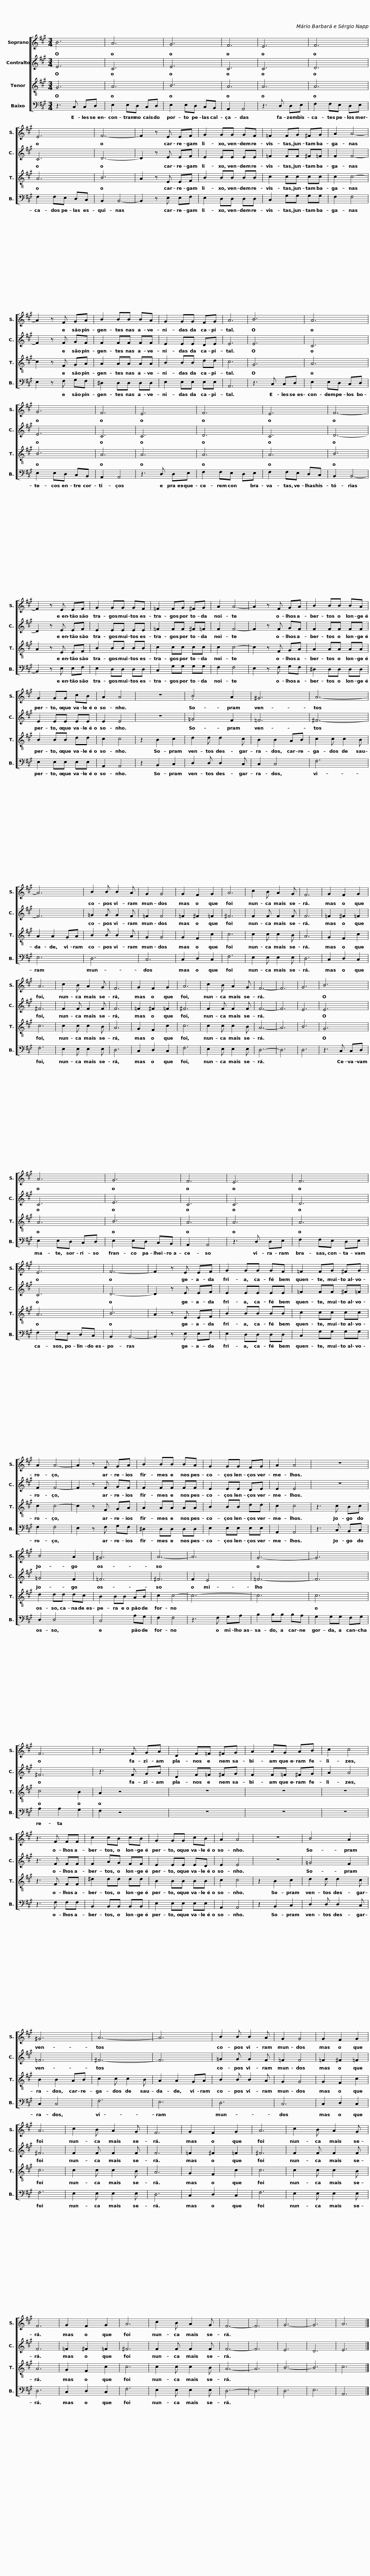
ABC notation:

X:1
%%score [ 1 2 3 4 ]
L:1/8
M:3/4
I:linebreak $
K:A
V:1 treble
V:2 treble
V:3 treble-8
V:4 bass
V:1
 B6 | A6 | G6 | F6 | E6 |$ %5
 F6 | E6 | F6- | F2 z E EF | G2 GG GF |$ %10
 =F2 FG ^FG | A2 A4- | A2 z F GA | B2 BB BA | G2 GG FG | %15
 A6 |$ B6 | A6 | G6 | F6 | %20
 E6 |$ F6 | E6 | F6- | F2 z E EF | %25
 G2 GG GF |$ =F2 FG ^FG | A2 A4- | A2 z F GA | B2 BB BA | %30
 G2 GG cB | A2 A4 |$ z6 | .B4 A2 | !courtesy!^G6 | %35
 A6- | A6 | B2 B B2 A |$ G2 G4 | G2 F2 G2 | %40
 A6 | c2 B A2 G | F6 | G2 F2 G2 | A6 | %45
 c2 B A2 G | F6 |$ G2 F2 G2 | A6 | c2 B A2 G | %50
 F6- | F6 | G6 | B6 | A6 |$ %55
 G6 | F6 | E6 | F6 | E6 | %60
 F6- |$ F2 z E EF | G2 GG GF | =F2 FG ^FG | A2 A4- | %65
 A2 z F GA | B2 BB BA |$ G2 GG FG | A2 A4 | z6 | %70
 B4 A2 | !courtesy!^G6 | A6- |$ A6 | G6- | %75
 G6 | F6 | z3 F GA | D2 F=F ^FG |$ A2 AG AB | %80
 c2 c4 | z3 F FF | c2 cB cB | G2 GG cB | A2 A4 |$ %85
 z6 | B4 A2 | !courtesy!^G6 | A6- | A6 | %90
 B2 B B2 A |$ G2 G4 | G2 F2 G2 | A6 | c2 B A2 G | %95
 F6 | G2 F2 G2 | A6 | c2 B A2 G | F6 |$ %100
 G2 F2 G2 | A6 | c2 B A2 G | F6- | F6 | %105
 G6- | G6 | A6 |] %108
V:2
 E6 | C6 | E6 | C6 | C6 |$ %5
 D6 | C6 | D6- | D2 z E EF | E2 EE EE |$ %10
 =F2 FF ^F=F | F2 F4- | F2 z F GF | F2 FF FF | E2 EE DE | %15
 E6 |$ E6 | C6 | E6 | C6 | %20
 C6 |$ D6 | C6 | D6- | D2 z E EF | %25
 E2 EE EE |$ =F2 FF ^F=F | F2 F4- | F2 z F GF | F2 FF FF | %30
 E2 EE EE | E2 E4 |$ z6 | =G4 F2 | =F6 | %35
 !courtesy!^F6- | F6 | =G2 G G2 F |$ =F2 F4 | =F2 ^F2 =F2 | %40
 !courtesy!^F6 | F2 F F2 F | F6 | =F2 ^F2 =F2 | !courtesy!^F6 | %45
 F2 F F2 F | F6 |$ =F2 ^F2 =F2 | !courtesy!^F6 | F2 F F2 F | %50
 F6- | F6 | E6 | E6 | C6 |$ %55
 E6 | C6 | C6 | D6 | C6 | %60
 D6- |$ D2 z E EF | E2 EE EE | =F2 FF ^F=F | F2 F4- | %65
 F2 z F GF | F2 FF FF |$ E2 EE DE | E2 E4 | z6 | %70
 =G4 F2 | =F6 | !courtesy!^F6 |$ F2 E4 | =F6- | %75
 F6 | !courtesy!^F6 | z3 F GA | D2 F=F ^FG |$ F2 F=F ^FG | %80
 A2 A4 | z3 F FF | F2 AG FF | E2 EE ED | E2 E4 |$ %85
 z6 | =G4 F2 | =F6 | !courtesy!^F6- | F6 | %90
 =G2 G G2 F |$ =F2 F4 | =F2 ^F2 =F2 | !courtesy!^F6 | F2 F F2 F | %95
 F6 | =F2 ^F2 =F2 | !courtesy!^F6 | F2 F F2 F | F6 |$ %100
 =F2 ^F2 =F2 | !courtesy!^F6 | F2 F F2 F | F6- | F6 | %105
 E6 | D6 | E6 |] %108
V:3
 G6 | A6 | B6 | A6 | A6 |$ %5
 A6 | A6 | B6 | A2 z E EF | B2 BB BB |$ %10
 c2 cc cc | c2 c4- | c2 z F GA | A2 AA AA | B2 BB dd | %15
 c6 |$ G6 | A6 | B6 | A6 | %20
 A6 |$ A6 | A6 | B6 | A2 z E EF | %25
 B2 BB BB |$ c2 cc cc | c2 c4- | c2 z F GA | A2 AA AA | %30
 B2 BB dd | c2 c4 |$ z2 B2 c2 | d2 d d2 c | B2 B2 AB | %35
 c2 c c2 B | A2 A2 GA | B2 B B2 A |$ G2 G4 | G2 F2 c2 | %40
 c6 | c2 c c2 B | A6 | G2 F2 c2 | c6 | %45
 c2 c c2 B | A6 |$ G2 F2 c2 | c6 | c2 c c2 B | %50
 A6- | A6 | B6 | G6 | A6 |$ %55
 B6 | A6 | A6 | A6 | A6 | %60
 B6 |$ A2 z E EF | B2 BB BB | c2 cc cc | c2 c4- | %65
 c2 z F GA | A2 AA AA |$ B2 BB dd | c2 c4 | z3 c Bc | %70
 d2 dd dc | B2 BB AB | c2 c4- |$ c6- | c6 | %75
 c6 | c4 B2 | A2 z4 | z6 |$ z6 | %80
 z6 | z3 F FF | ^d2 dd dd | B2 BB BB | c2 c4 |$ %85
 z2 B2 c2 | d2 d d2 c | B2 B2 AB | c2 c c2 B | A2 A2 GA | %90
 B2 B B2 A |$ G2 G4 | G2 F2 c2 | c6 | c2 c c2 B | %95
 A6 | G2 F2 c2 | c6 | c2 c c2 B | A6 |$ %100
 G2 F2 c2 | c6 | c2 c c2 B | A6- | A6 | %105
 B6- | B6 | c6 |] %108
V:4
 z3 C, C,D, | E,2 E,D, C,D, | E,2 E,D, C,B,, | A,,2 A,,4 | z3 D, D,E, |$ %5
 F,2 F,E, D,E, | F,2 F,E, D,C, | B,,2 B,,4- | B,,2 z E, E,F, | E,2 D,D, D,D, |$ %10
 C,2 G,G, G,G, | F,2 F,4 | E,2 z F, G,F, | ^D,2 D,D, D,D, | E,2 E,E, E,E, | %15
 A,,6 |$ z3 C, C,D, | E,2 E,D, C,D, | E,2 E,D, C,B,, | A,,2 A,,4 | %20
 z3 D, D,E, |$ F,2 F,E, D,E, | F,2 F,E, D,C, | B,,2 B,,4- | B,,2 z E, E,F, | %25
 E,2 D,D, D,D, |$ C,2 G,G, G,G, | F,2 F,4 | E,2 z F, G,F, | ^D,2 D,D, D,D, | %30
 E,2 E,E, E,E, | A,,2 A,,4 |$ z2 B,,2 C,2 | D,2 D, D,2 C, | C,2 C,4 | %35
 F,6 | E,6 | D,6 |$ C,6 | C,2 D,2 C,2 | %40
 F,6 | E,2 E, E,2 E, | D,6 | C,2 D,2 C,2 | F,6 | %45
 E,2 E, E,2 E, | D,6 |$ C,2 D,2 C,2 | F,6 | E,2 E, E,2 E, | %50
 D,6- | D,6 | D,6 | z3 C, C,D, | E,2 E,D, C,D, |$ %55
 E,2 E,D, C,B,, | A,,2 A,,4 | z3 D, D,E, | F,2 F,E, D,E, | F,2 F,E, D,C, | %60
 B,,2 B,,4- |$ B,,2 z E, E,F, | E,2 D,D, D,D, | C,2 G,G, G,G, | F,2 F,4 | %65
 E,2 z F, G,F, | ^D,2 D,D, D,D, |$ E,2 E,E, E,E, | A,,2 A,,4 | z3 C, B,,C, | %70
 D,2 D,4 | C,4 A,G, | F,2 F,4 |$ z3 F, G,A, | B,2 B,B, B,A, | %75
 G,2 G,G, F,G, | A,2 A,2 G,2 | F,2 z4 | z6 |$ z6 | %80
 z6 | z3 F, F,F, | B,,2 B,,B,, B,,B,, | E,2 E,E, E,E, | A,,2 A,,4 |$ %85
 z2 B,,2 C,2 | D,2 D, D,2 C, | C,2 C,4 | F,6 | E,6 | %90
 D,6 |$ C,6 | C,2 D,2 C,2 | F,6 | E,2 E, E,2 E, | %95
 D,6 | C,2 D,2 C,2 | F,6 | E,2 E, E,2 E, | D,6 |$ %100
 C,2 D,2 C,2 | F,6 | E,2 E, E,2 E, | D,6- | D,6 | %105
 D,6 | E,6 | A,,6 |] %108
